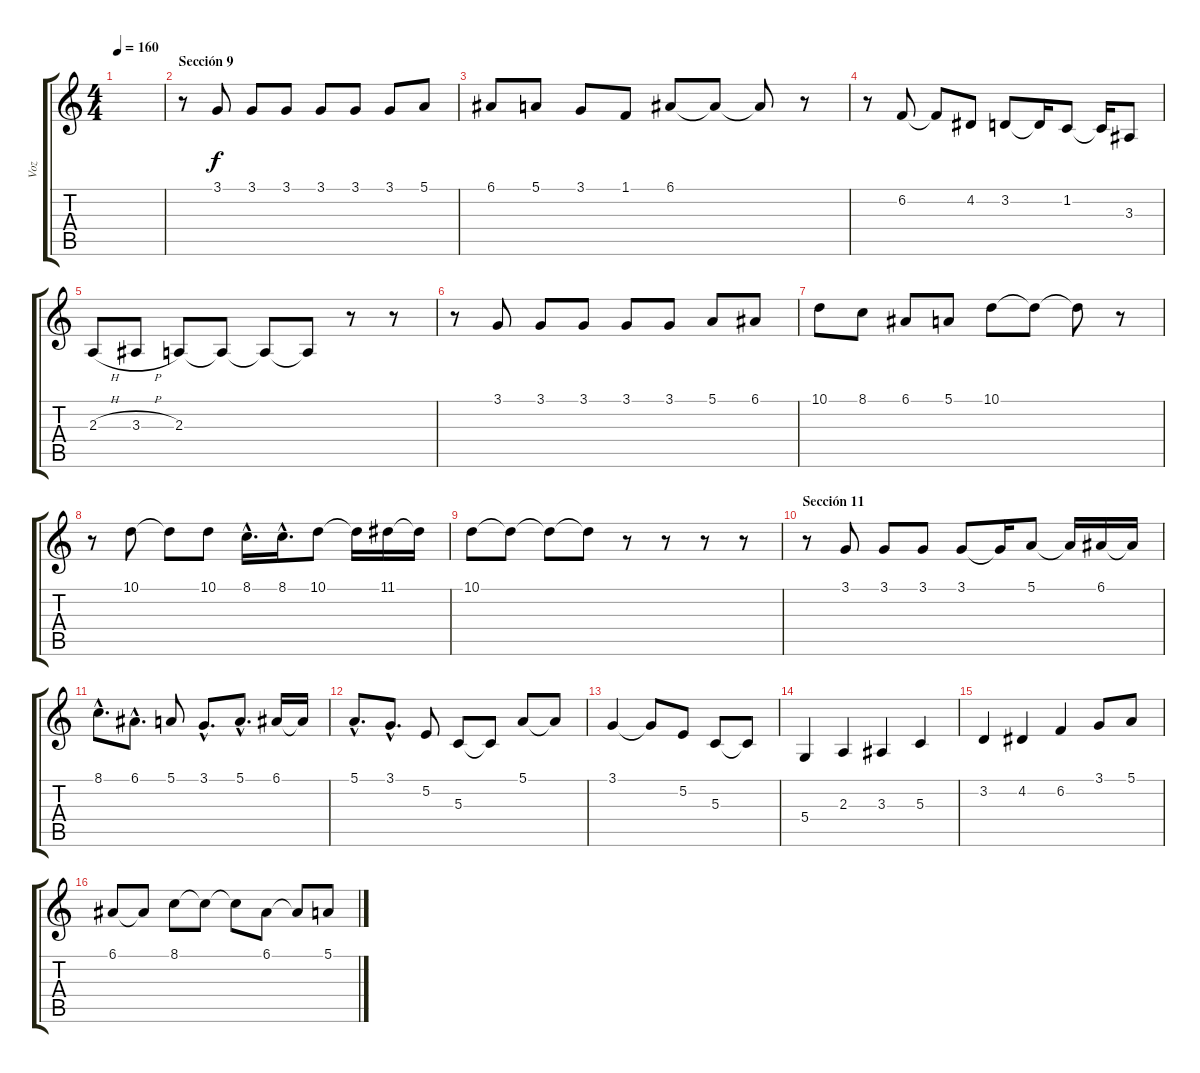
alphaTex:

\track ("Voz" "Voz") {instrument trombone}
\staff {score tabs}
\tuning (E4 B3 G3 D3 A2 E2) {hide}
\ts (4 4)
\tempo 160
\clef g2
\ks c
|
\section ("" "Sección 9")
r.8 3.1.8 3.1.8 3.1.8 3.1.8 3.1.8 3.1.8 5.1.8 |
6.1.8 5.1.8 3.1.8 1.1.8 6.1.8 6.1{t}.8 6.1{t}.8 r.8 |
r.8 6.2.8 6.2{t}.8 4.2.8 3.2.8 3.2{t}.16 1.2.8 1.2{t}.16 3.3.8 |
2.3{h}.8 3.3{h}.8 2.3.8 2.3{t}.8 2.3{t}.8 2.3{t}.8 r.8 r.8 |
r.8 3.1.8 3.1.8 3.1.8 3.1.8 3.1.8 5.1.8 6.1.8 |
10.1.8 8.1.8 6.1.8 5.1.8 10.1.8 10.1{t}.8 10.1{t}.8 r.8 |
r.8 10.1.8 10.1{t}.8 10.1.8 8.1{hac}.16{d} 8.1{hac}.16{d} 10.1.8 10.1{t}.16 11.1.16 11.1{t}.16 |
10.1.8 10.1{t}.8 10.1{t}.8 10.1{t}.8 r.8 r.8 r.8 r.8 |
\section ("" "Sección 11")
r.8 3.1.8 3.1.8 3.1.8 3.1.8 3.1{t}.16 5.1.8 5.1{t}.16 6.1.16 6.1{t}.16 |
8.1{hac}.8{d} 6.1{hac}.8{d} 5.1.8 3.1{hac}.8{d} 5.1{hac}.8{d} 6.1.16 6.1{t}.16 |
5.1{hac}.8{d} 3.1{hac}.8{d} 5.2.8 5.3.8 5.3{t}.8 5.1.8 5.1{t}.8 |
3.1.4 3.1{t}.8 5.2.8 5.3.8 5.3{t}.8 |
5.4.4 2.3.4 3.3.4 5.3.4 |
3.2.4 4.2.4 6.2.4 3.1.8 5.1.8 |
6.1.8 6.1{t}.8 8.1.8 8.1{t}.8 8.1{t}.8 6.1.8 6.1{t}.8 5.1.8
